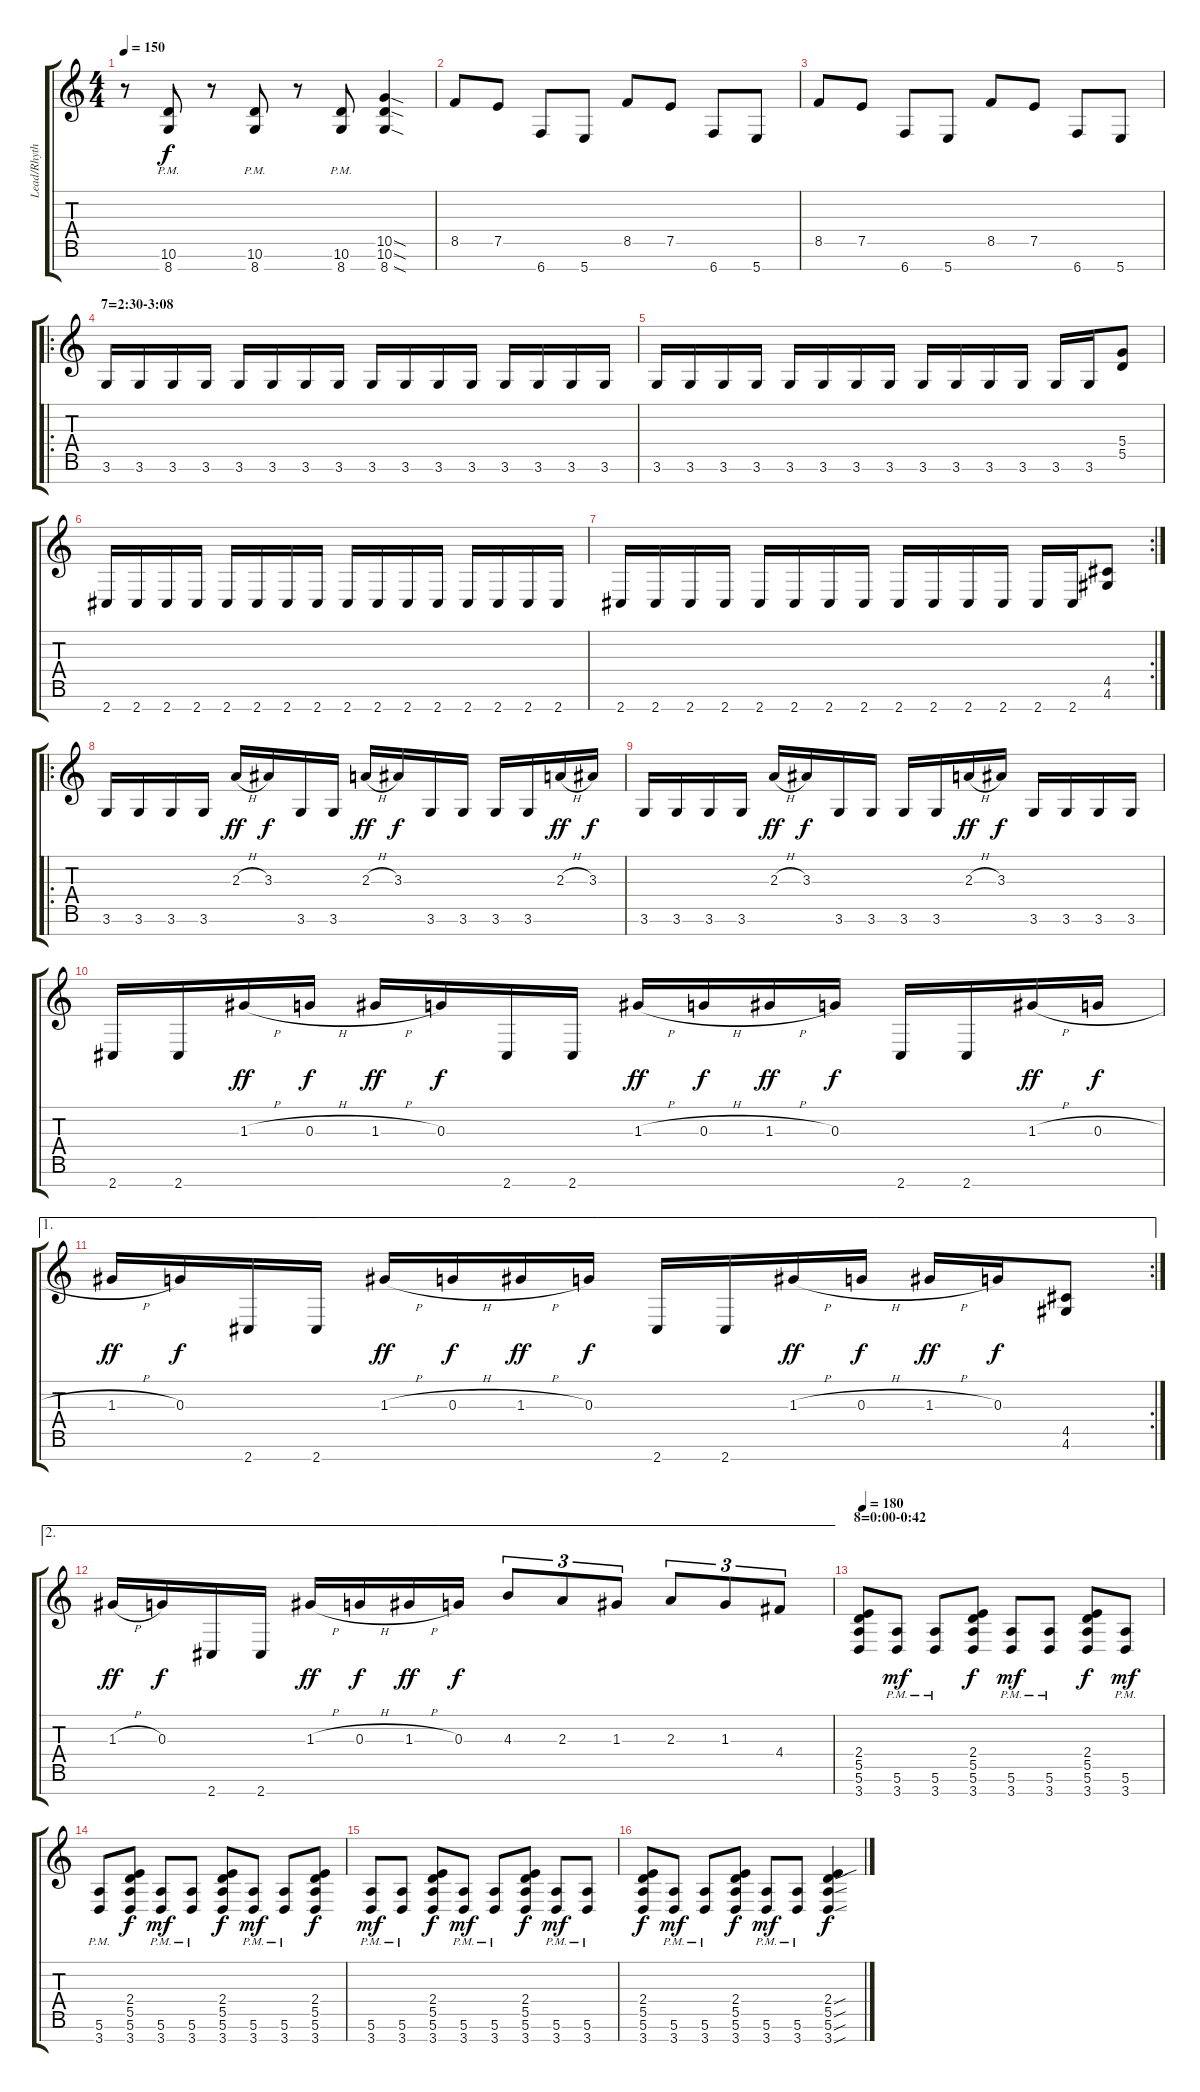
\track ("Lead/Rhythm" "Lead/Rhyth") {instrument distortionguitar}
\staff {score tabs}
\tuning (E4 B3 G3 D3 A2 E2 B1) {hide}
\ts (4 4)
\tempo 150
\clef g2
\ks c
r.8{dy f} (10.6{pm} 8.7{pm}).8 r.8 (10.6{pm} 8.7{pm}).8 r.8 (10.6{pm} 8.7{pm}).8 (10.5{sod} 10.6{sod} 8.7{sod}).4 |
8.5.8 7.5.8 6.7.8 5.7.8 8.5.8 7.5.8 6.7.8 5.7.8 |
8.5.8 7.5.8 6.7.8 5.7.8 8.5.8 7.5.8 6.7.8 5.7.8 |
\ro
\section ("" "7=2:30-3:08")
3.6.16 3.6.16 3.6.16 3.6.16 3.6.16 3.6.16 3.6.16 3.6.16 3.6.16 3.6.16 3.6.16 3.6.16 3.6.16 3.6.16 3.6.16 3.6.16 |
3.6.16 3.6.16 3.6.16 3.6.16 3.6.16 3.6.16 3.6.16 3.6.16 3.6.16 3.6.16 3.6.16 3.6.16 3.6.16 3.6.16 (5.4 5.5).8 |
2.7.16 2.7.16 2.7.16 2.7.16 2.7.16 2.7.16 2.7.16 2.7.16 2.7.16 2.7.16 2.7.16 2.7.16 2.7.16 2.7.16 2.7.16 2.7.16 |
\rc 2
2.7.16 2.7.16 2.7.16 2.7.16 2.7.16 2.7.16 2.7.16 2.7.16 2.7.16 2.7.16 2.7.16 2.7.16 2.7.16 2.7.16 (4.5 4.6).8 |
\ro
3.6.16 3.6.16 3.6.16 3.6.16 2.3{h}.16{dy ff} 3.3.16{dy f} 3.6.16 3.6.16 2.3{h}.16{dy ff} 3.3.16{dy f} 3.6.16 3.6.16 3.6.16 3.6.16 2.3{h}.16{dy ff} 3.3.16{dy f} |
3.6.16 3.6.16 3.6.16 3.6.16 2.3{h}.16{dy ff} 3.3.16{dy f} 3.6.16 3.6.16 3.6.16 3.6.16 2.3{h}.16{dy ff} 3.3.16{dy f} 3.6.16 3.6.16 3.6.16 3.6.16 |
2.7.16 2.7.16 1.3{h}.16{dy ff} 0.3{h}.16{dy f} 1.3{h}.16{dy ff} 0.3.16{dy f} 2.7.16 2.7.16 1.3{h}.16{dy ff} 0.3{h}.16{dy f} 1.3{h}.16{dy ff} 0.3.16{dy f} 2.7.16 2.7.16 1.3{h}.16{dy ff} 0.3{h}.16{dy f} |
\ae 1
\rc 2
1.3{h}.16{dy ff} 0.3.16{dy f} 2.7.16 2.7.16 1.3{h}.16{dy ff} 0.3{h}.16{dy f} 1.3{h}.16{dy ff} 0.3.16{dy f} 2.7.16 2.7.16 1.3{h}.16{dy ff} 0.3{h}.16{dy f} 1.3{h}.16{dy ff} 0.3.16{dy f} (4.5 4.6).8 |
\ae 2
1.3{h}.16{dy ff} 0.3.16{dy f} 2.7.16 2.7.16 1.3{h}.16{dy ff} 0.3{h}.16{dy f} 1.3{h}.16{dy ff} 0.3.16{dy f} 4.3.8{tu (3 2)} 2.3.8{tu (3 2)} 1.3.8{tu (3 2)} 2.3.8{tu (3 2)} 1.3.8{tu (3 2)} 4.4.8{tu (3 2)} |
\section ("" "8=0:00-0:42")
\tempo 180
(2.4 5.5 5.6 3.7).8 (5.6{pm} 3.7{pm}).8{dy mf} (5.6{pm} 3.7{pm}).8 (2.4 5.5 5.6 3.7).8{dy f} (5.6{pm} 3.7{pm}).8{dy mf} (5.6{pm} 3.7{pm}).8 (2.4 5.5 5.6 3.7).8{dy f} (5.6{pm} 3.7{pm}).8{dy mf} |
(5.6{pm} 3.7{pm}).8 (2.4 5.5 5.6 3.7).8{dy f} (5.6{pm} 3.7{pm}).8{dy mf} (5.6{pm} 3.7{pm}).8 (2.4 5.5 5.6 3.7).8{dy f} (5.6{pm} 3.7{pm}).8{dy mf} (5.6{pm} 3.7{pm}).8 (2.4 5.5 5.6 3.7).8{dy f} |
(5.6{pm} 3.7{pm}).8{dy mf} (5.6{pm} 3.7{pm}).8 (2.4 5.5 5.6 3.7).8{dy f} (5.6{pm} 3.7{pm}).8{dy mf} (5.6{pm} 3.7{pm}).8 (2.4 5.5 5.6 3.7).8{dy f} (5.6{pm} 3.7{pm}).8{dy mf} (5.6{pm} 3.7{pm}).8 |
(2.4 5.5 5.6 3.7).8{dy f} (5.6{pm} 3.7{pm}).8{dy mf} (5.6{pm} 3.7{pm}).8 (2.4 5.5 5.6 3.7).8{dy f} (5.6{pm} 3.7{pm}).8{dy mf} (5.6{pm} 3.7{pm}).8 (2.4{sou} 5.5{sou} 5.6{sou} 3.7{sou}).4{dy f}
